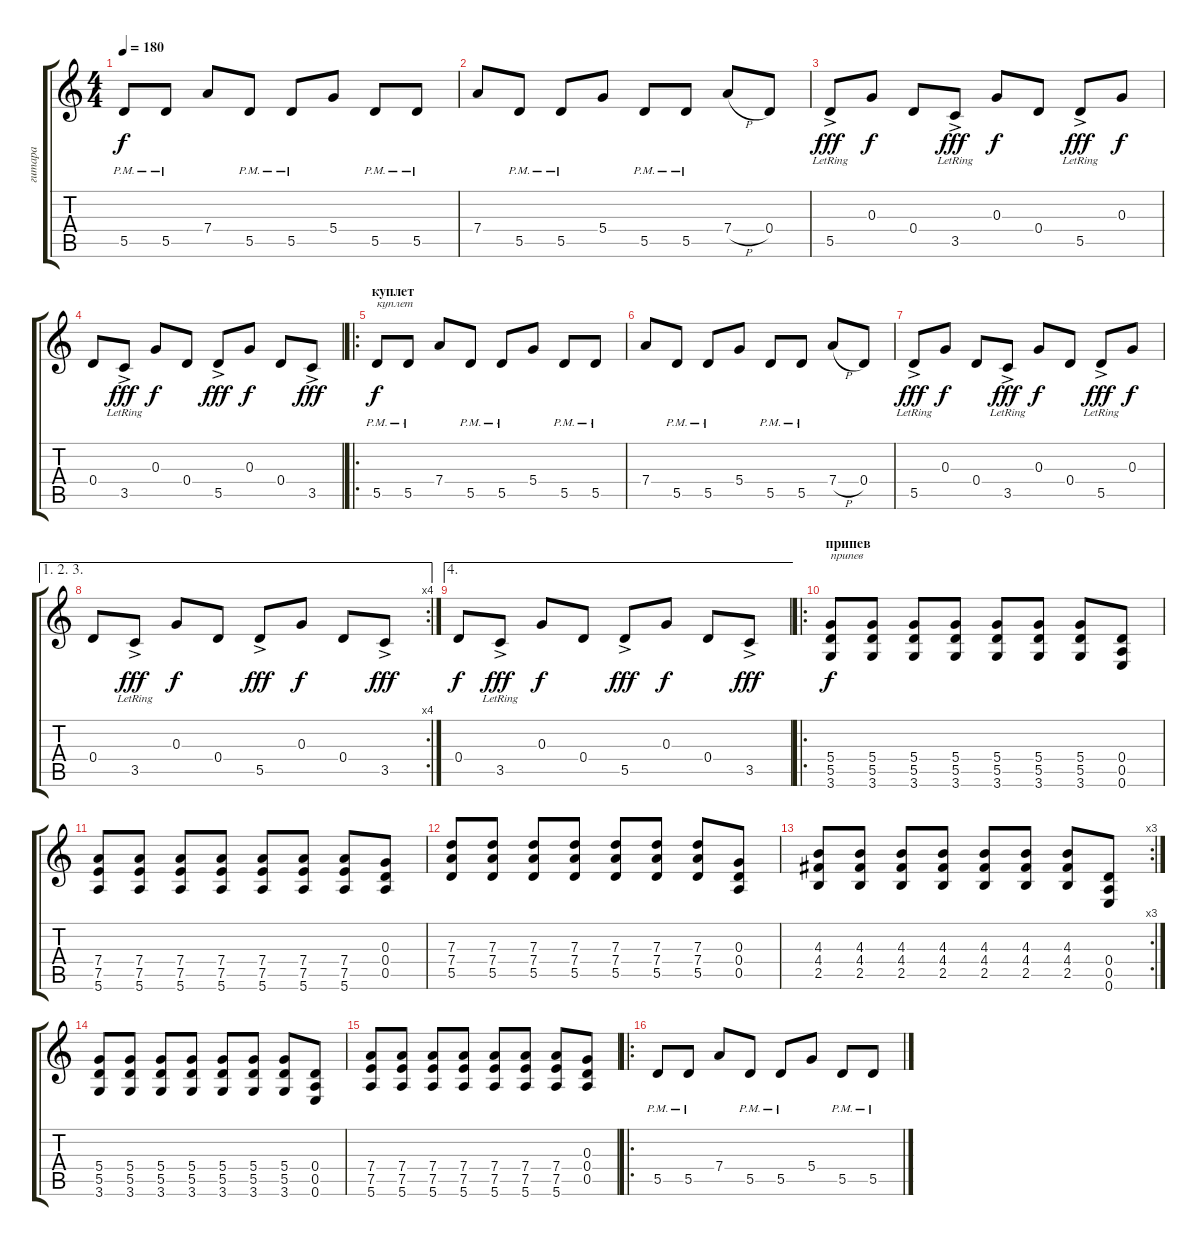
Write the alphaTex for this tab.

\track ("гитара" "гитара") {instrument overdrivenguitar}
\staff {score tabs}
\tuning (E4 B3 G3 D3 A2 E2) {hide}
\ts (4 4)
\tempo 180
\clef g2
\ks c
5.5{pm}.8{dy f} 5.5{pm}.8 7.4.8 5.5{pm}.8 5.5{pm}.8 5.4.8 5.5{pm}.8 5.5{pm}.8 |
7.4.8 5.5{pm}.8 5.5{pm}.8 5.4.8 5.5{pm}.8 5.5{pm}.8 7.4{h}.8 0.4.8 |
5.5{ac lr}.8{dy fff} 0.3.8{dy f} 0.4.8 3.5{ac lr}.8{dy fff} 0.3.8{dy f} 0.4.8 5.5{ac lr}.8{dy fff} 0.3.8{dy f} |
0.4.8 3.5{ac lr}.8{dy fff} 0.3.8{dy f} 0.4.8 5.5{ac}.8{dy fff} 0.3.8{dy f} 0.4.8 3.5{ac}.8{dy fff} |
\ro
\section ("" "куплет")
5.5{pm}.8{txt "куплет" dy f} 5.5{pm}.8 7.4.8 5.5{pm}.8 5.5{pm}.8 5.4.8 5.5{pm}.8 5.5{pm}.8 |
7.4.8 5.5{pm}.8 5.5{pm}.8 5.4.8 5.5{pm}.8 5.5{pm}.8 7.4{h}.8 0.4.8 |
5.5{ac lr}.8{dy fff} 0.3.8{dy f} 0.4.8 3.5{ac lr}.8{dy fff} 0.3.8{dy f} 0.4.8 5.5{ac lr}.8{dy fff} 0.3.8{dy f} |
\ae (1 2 3)
\rc 4
0.4.8 3.5{ac lr}.8{dy fff} 0.3.8{dy f} 0.4.8 5.5{ac}.8{dy fff} 0.3.8{dy f} 0.4.8 3.5{ac}.8{dy fff} |
\ae 4
0.4.8{dy f} 3.5{ac lr}.8{dy fff} 0.3.8{dy f} 0.4.8 5.5{ac}.8{dy fff} 0.3.8{dy f} 0.4.8 3.5{ac}.8{dy fff} |
\ro
\section ("" "припев")
(5.4 5.5 3.6).8{txt "припев" dy f} (5.4 5.5 3.6).8 (5.4 5.5 3.6).8 (5.4 5.5 3.6).8 (5.4 5.5 3.6).8 (5.4 5.5 3.6).8 (5.4 5.5 3.6).8 (0.4 0.5 0.6).8 |
(7.4 7.5 5.6).8 (7.4 7.5 5.6).8 (7.4 7.5 5.6).8 (7.4 7.5 5.6).8 (7.4 7.5 5.6).8 (7.4 7.5 5.6).8 (7.4 7.5 5.6).8 (0.3 0.4 0.5).8 |
(7.3 7.4 5.5).8 (7.3 7.4 5.5).8 (7.3 7.4 5.5).8 (7.3 7.4 5.5).8 (7.3 7.4 5.5).8 (7.3 7.4 5.5).8 (7.3 7.4 5.5).8 (0.3 0.4 0.5).8 |
\rc 3
(4.3 4.4 2.5).8 (4.3 4.4 2.5).8 (4.3 4.4 2.5).8 (4.3 4.4 2.5).8 (4.3 4.4 2.5).8 (4.3 4.4 2.5).8 (4.3 4.4 2.5).8 (0.4 0.5 0.6).8 |
(5.4 5.5 3.6).8 (5.4 5.5 3.6).8 (5.4 5.5 3.6).8 (5.4 5.5 3.6).8 (5.4 5.5 3.6).8 (5.4 5.5 3.6).8 (5.4 5.5 3.6).8 (0.4 0.5 0.6).8 |
(7.4 7.5 5.6).8 (7.4 7.5 5.6).8 (7.4 7.5 5.6).8 (7.4 7.5 5.6).8 (7.4 7.5 5.6).8 (7.4 7.5 5.6).8 (7.4 7.5 5.6).8 (0.3 0.4 0.5).8 |
\ro
5.5{pm}.8 5.5{pm}.8 7.4.8 5.5{pm}.8 5.5{pm}.8 5.4.8 5.5{pm}.8 5.5{pm}.8
